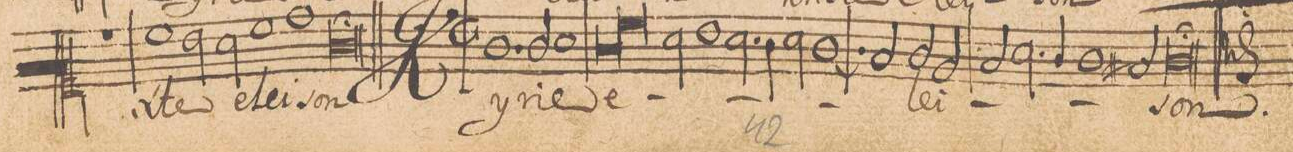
**kern	**text
*I"CANTVS.	*
*clefC1	*
*k[]	*
*met(c|)	*
*M2/1	*
1r	.
=16-	=16-
1cc\	X-
2b\	-te
2a\	e-
=17-	=17-
1cc\	-lei-
1dd\	.
=18-	=18-
0g\;	-son
=19||	=19||
*M2/1	*
*met(c|)	*
1.g\	Ky-
2g/	-ri-
=20-	=20-
1a\	-e
*lig	*
1g\	e-
=21-	=21-
1cc\	.
*Xlig	*
2a\	.
1b\	.
=22-	=22-
2.a\	.
4g\	.
2a\	.
=23-	=23-
[<1g\	.
2g\]	.
2f/	.
=24-	=24-
2g/	-lei-
2e/	.
2f/	.
2.a\	.
=25-	=25-
4g/	.
1g\	.
2f#X/	.
=26-	=26-
0g\;	-son.
==	==
*-	*-
